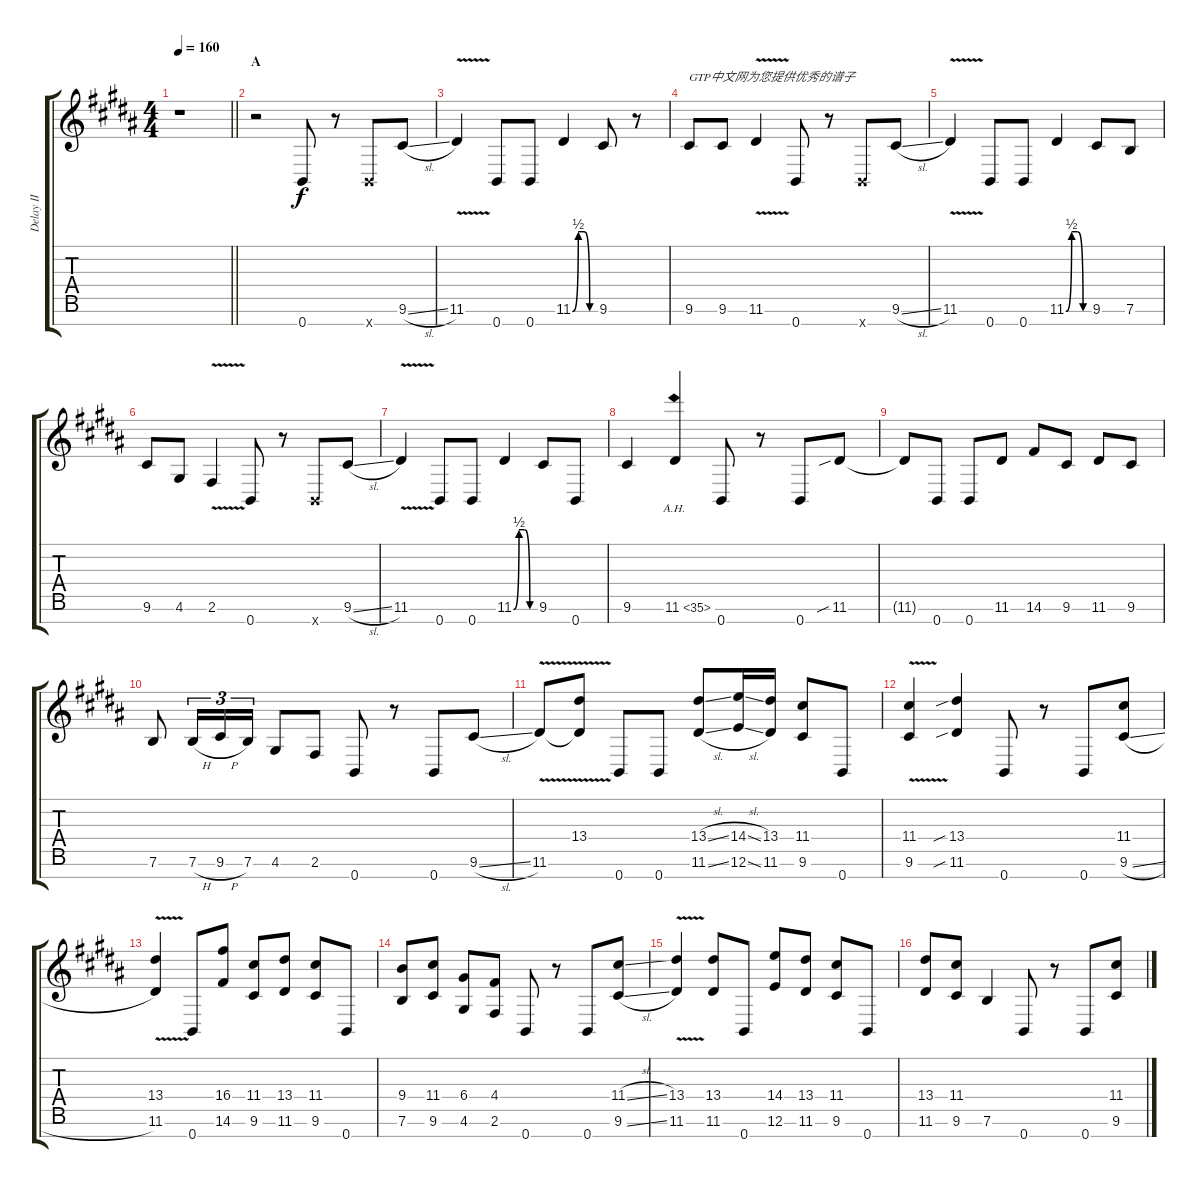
\track ("Delay II" "Delay II") {instrument distortionguitar}
\staff {score tabs}
\tuning (E4 B3 G3 D3 A2 E2 B1) {hide}
\ts (4 4)
\tempo 160
\clef g2
\barLineRight lightlight
\ks b
r.1{dy f instrument distortionguitar} |
\section ("" "A")
r.2{balance 0} 0.7.8 r.8 0.7{x}.8 9.6{sl}.8 |
11.6{v}.4 0.7.8 0.7.8 11.6{be (custom 0 0 15 2 30 2 45 0 60 0)}.4 9.6.8 r.8 |
9.6.8{txt "GTP中文网为您提供优秀的谱子"} 9.6.8 11.6{v}.4 0.7.8 r.8 0.7{x}.8 9.6{sl}.8 |
11.6{v}.4 0.7.8 0.7.8 11.6{be (custom 0 0 15 2 30 2 45 0 60 0)}.4 9.6.8 7.6.8 |
9.6.8 4.6.8 2.6{v}.4 0.7.8 r.8 0.7{x}.8 9.6{sl}.8 |
11.6{v}.4 0.7.8 0.7.8 11.6{be (custom 0 0 15 2 30 2 45 0 60 0)}.4 9.6.8 0.7.8 |
9.6.4 11.6{ah 24}.4 0.7.8 r.8 0.7.8 11.6{sib}.8 |
11.6{t}.8 0.7.8 0.7.8 11.6.8 14.6.8 9.6.8 11.6.8 9.6.8 |
7.6.8 7.6{h}.16{tu (3 2)} 9.6{h}.16{tu (3 2)} 7.6.16{tu (3 2)} 4.6.8 2.6.8 0.7.8 r.8 0.7.8 9.6{sl}.8 |
11.6{v}.8 (13.4 11.6{t}).8 0.7.8 0.7.8 (13.4{sl} 11.6{sl}).8 (14.4{sl} 12.6{sl}).16 (13.4 11.6).16 (11.4 9.6).8 0.7.8 |
(11.4{v} 9.6{v}).4 (13.4{sib} 11.6{sib}).4 0.7.8 r.8 0.7.8 (11.4 9.6{sl}).8 |
(13.4{v} 11.6{v}).4 0.7.8 (16.4 14.6).8 (11.4 9.6).8 (13.4 11.6).8 (11.4 9.6).8 0.7.8 |
(9.4 7.6).8{balance 16} (11.4 9.6).8 (6.4 4.6).8 (4.4 2.6).8 0.7.8 r.8 0.7.8 (11.4{sl} 9.6{sl}).8 |
(13.4{v} 11.6{v}).4 (13.4 11.6).8 0.7.8 (14.4 12.6).8 (13.4 11.6).8 (11.4 9.6).8 0.7.8 |
(13.4 11.6).8 (11.4 9.6).8 7.6.4 0.7.8 r.8 0.7.8 (11.4 9.6{sl}).8
